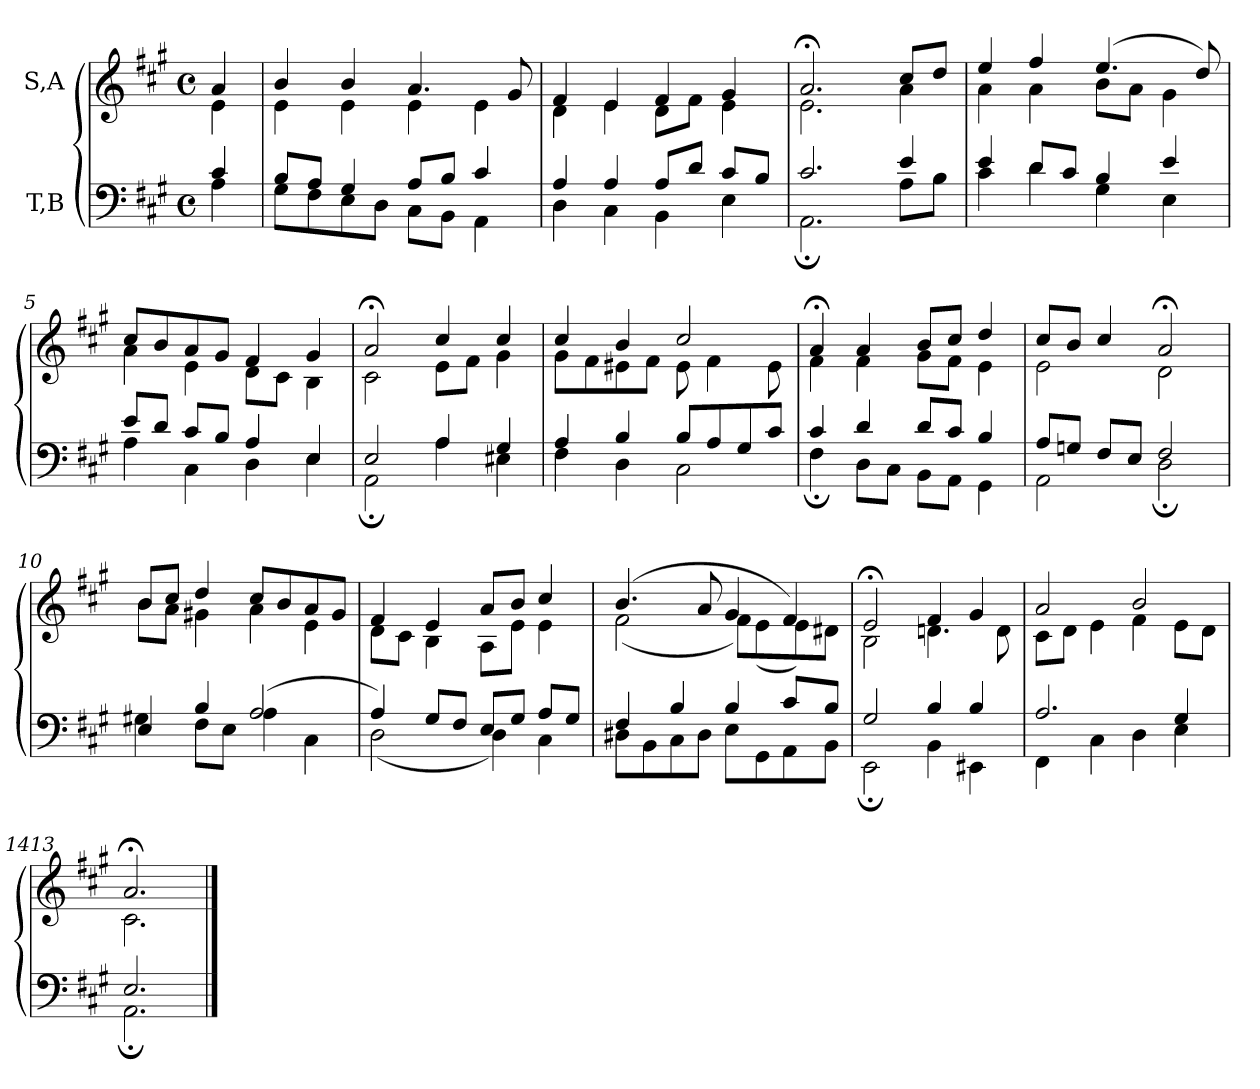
**kern	**kern
*part2	*part1
*staff2	*staff1
*I"T,B	*I"S,A
*clefF4	*clefG2
*k[f#c#g#]	*k[f#c#g#]
*M4/4	*M4/4
*met(c)	*met(c)
=	=
*^	*^
4c#	4A	4a	4e
=1	=1	=1	=1
8BL	8G#L	4b	4e
8AJ	8F#	.	.
4G#	8E	4b	4e
.	8DJ	.	.
8AL	8C#L	4.a	4e
8BJ	8BBJ	.	.
4c#	4AA	.	4e
.	.	8g#	.
=2	=2	=2	=2
4A	4D	4f#	4d
4A	4C#	4e	4e
8AL	4BB	4f#	8dL
8dJ	.	.	8f#J
8c#L	4E	4g#	4e
8BJ	.	.	.
=3	=3	=3	=3
2.c#	2.AA;	2.a;<	2.e
4e	8AL	8cc#L	4a
.	8BJ	8ddJ	.
=4	=4	=4	=4
4e	4c#	4ee	4a
8dL	4d	4ff#	4a
8c#J	.	.	.
4B	4G#	(>4.ee	8bL
.	.	.	8aJ
4e	4E	.	4g#
.	.	8dd)	.
=5	=5	=5	=5
8eL	4A	8cc#L	4a
8dJ	.	8b	.
8c#L	4C#	8a	4e
8BJ	.	8g#J	.
4A	4D	4f#	8dL
.	.	.	8c#J
4E	4E	4g#	4B
=6	=6	=6	=6
2E	2AA;	2a;<	2c#
4A	4A	4cc#	8eL
.	.	.	8f#J
4G#	4E#X	4cc#	4g#
=7	=7	=7	=7
4A	4F#	4cc#	8g#L
.	.	.	8f#
4B	4D	4b	8e#X
.	.	.	8f#J
8BL	2C#	2cc#	8e#
8A	.	.	4f#
8G#	.	.	.
8c#J	.	.	8e#
=8	=8	=8	=8
4c#	4F#;	4a;<	4f#
4d	8DL	4a	4f#
.	8C#J	.	.
8dL	8BBL	8bL	8g#L
8c#J	8AAJ	8cc#J	8f#J
4B	4GG#	4dd	4e
=9	=9	=9	=9
8AL	2AA	8cc#L	2e
8GnJ	.	8bJ	.
8F#L	.	4cc#	.
8EJ	.	.	.
2F#	2D;	2a;<	2d
=10	=10	=10	=10
4E	4G#X	8bL	8bL
.	.	8cc#J	8aJ
4B	8F#L	4dd	4g#X
.	8EJ	.	.
(>2A	4A	8cc#L	4a
.	.	8b	.
.	4C#	8a	4e
.	.	8g#J	.
=11	=11	=11	=11
4A)	(<2D	4f#	8dL
.	.	.	8c#J
8G#L	.	4e	4B
8F#J	.	.	.
8EL	4D)	8aL	8AL
8G#J	.	8bJ	8eJ
8AL	4C#	4cc#	4e
8G#J	.	.	.
=12	=12	=12	=12
4F#	8D#XL	(>4.b	(<2f#
.	8BB	.	.
4B	8C#	.	.
.	8D#J	8a	.
4B	8EL	4g#	8f#L)
.	8GG#	.	(<8e
8c#L	8AA	4f#)	8e)
8BJ	8BBJ	.	8d#XJ
=13	=13	=13	=13
2G#	2EE;	2e;<	2B
4B	4BB	4f#	4.dn
4B	4EE#X	4g#	.
.	.	.	8d
=14	=14	=14	=14
2.A	4FF#	2a	8c#L
.	.	.	8dJ
.	4C#	.	4e
.	4D	2b	4f#
4G#	4E	.	8eL
.	.	.	8dJ
=1413	=1413	=1413	=1413
2.E	2.AA;	2.a;<	2.c#
*v	*v	*	*
*	*v	*v
==	==
*-	*-
